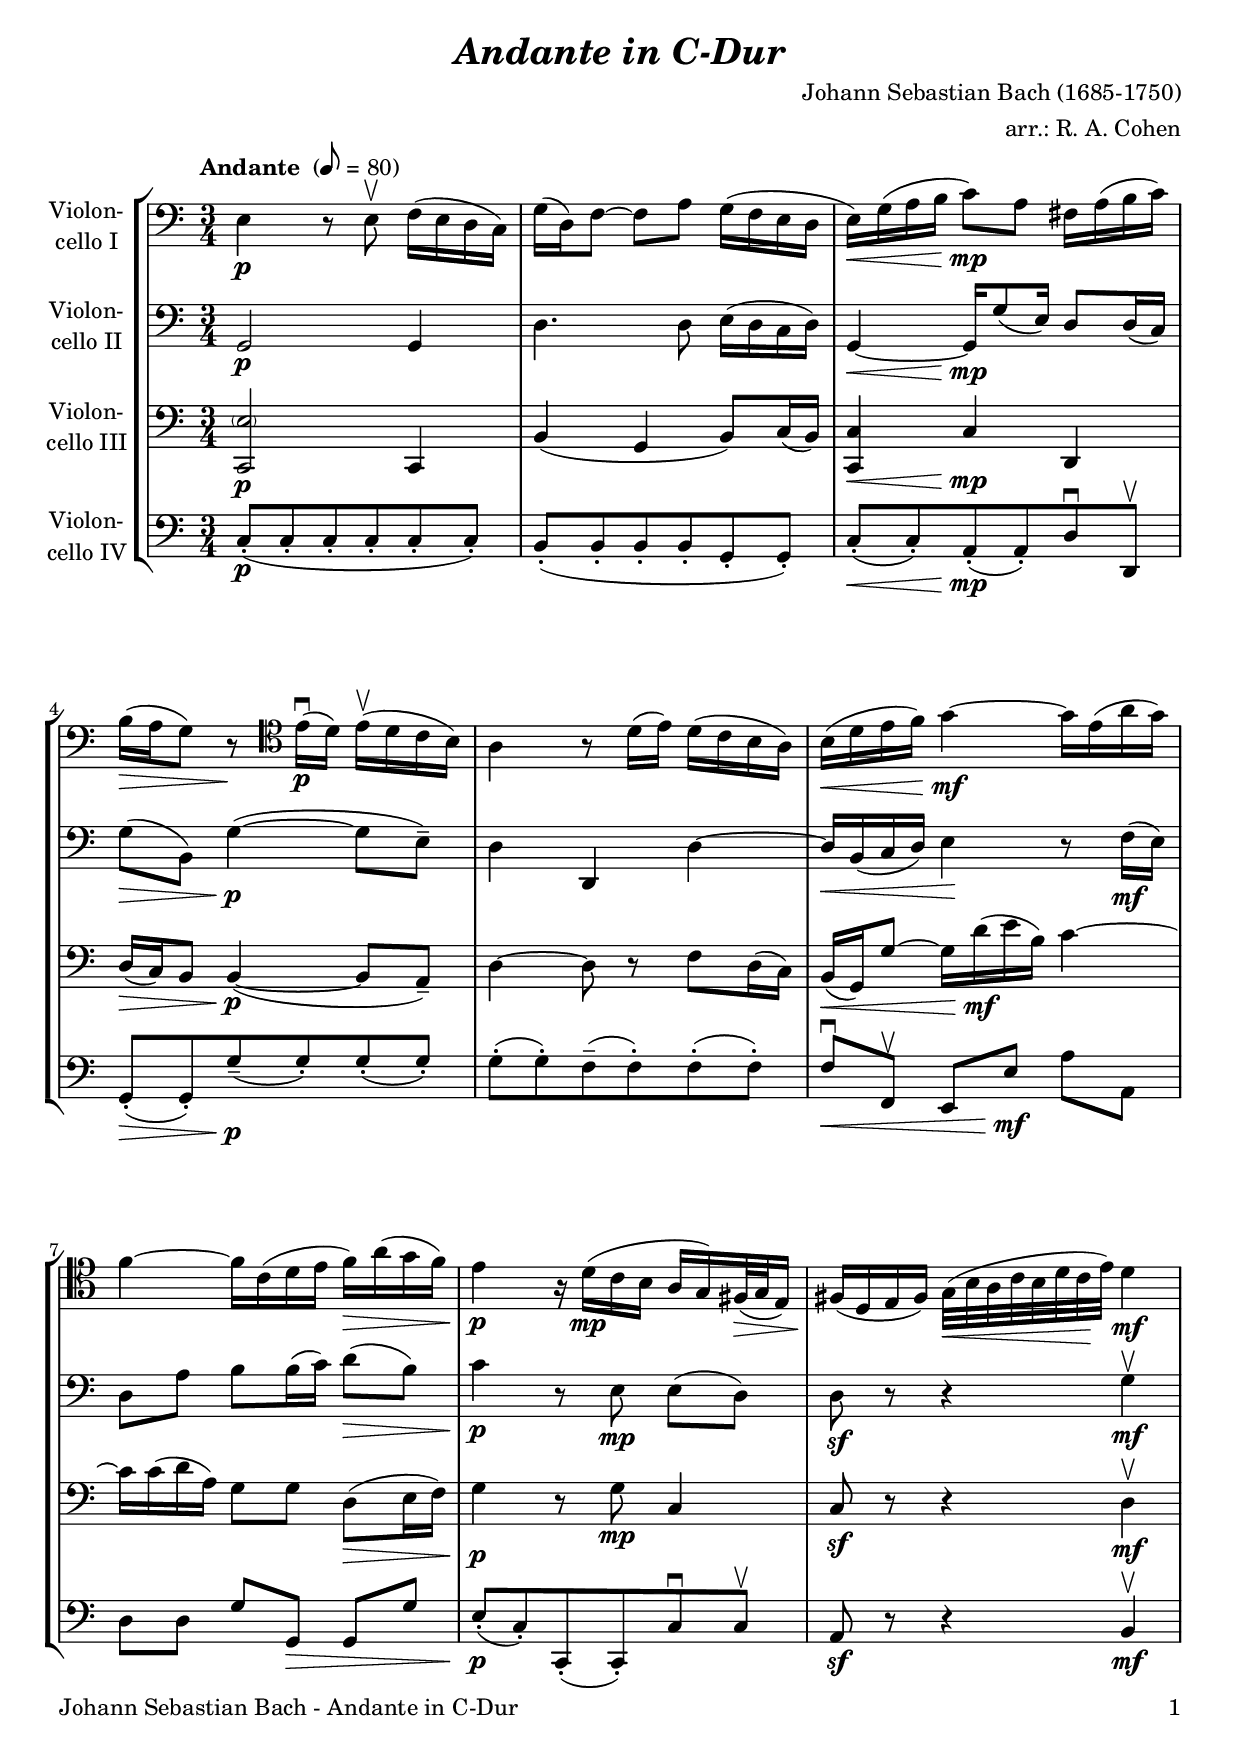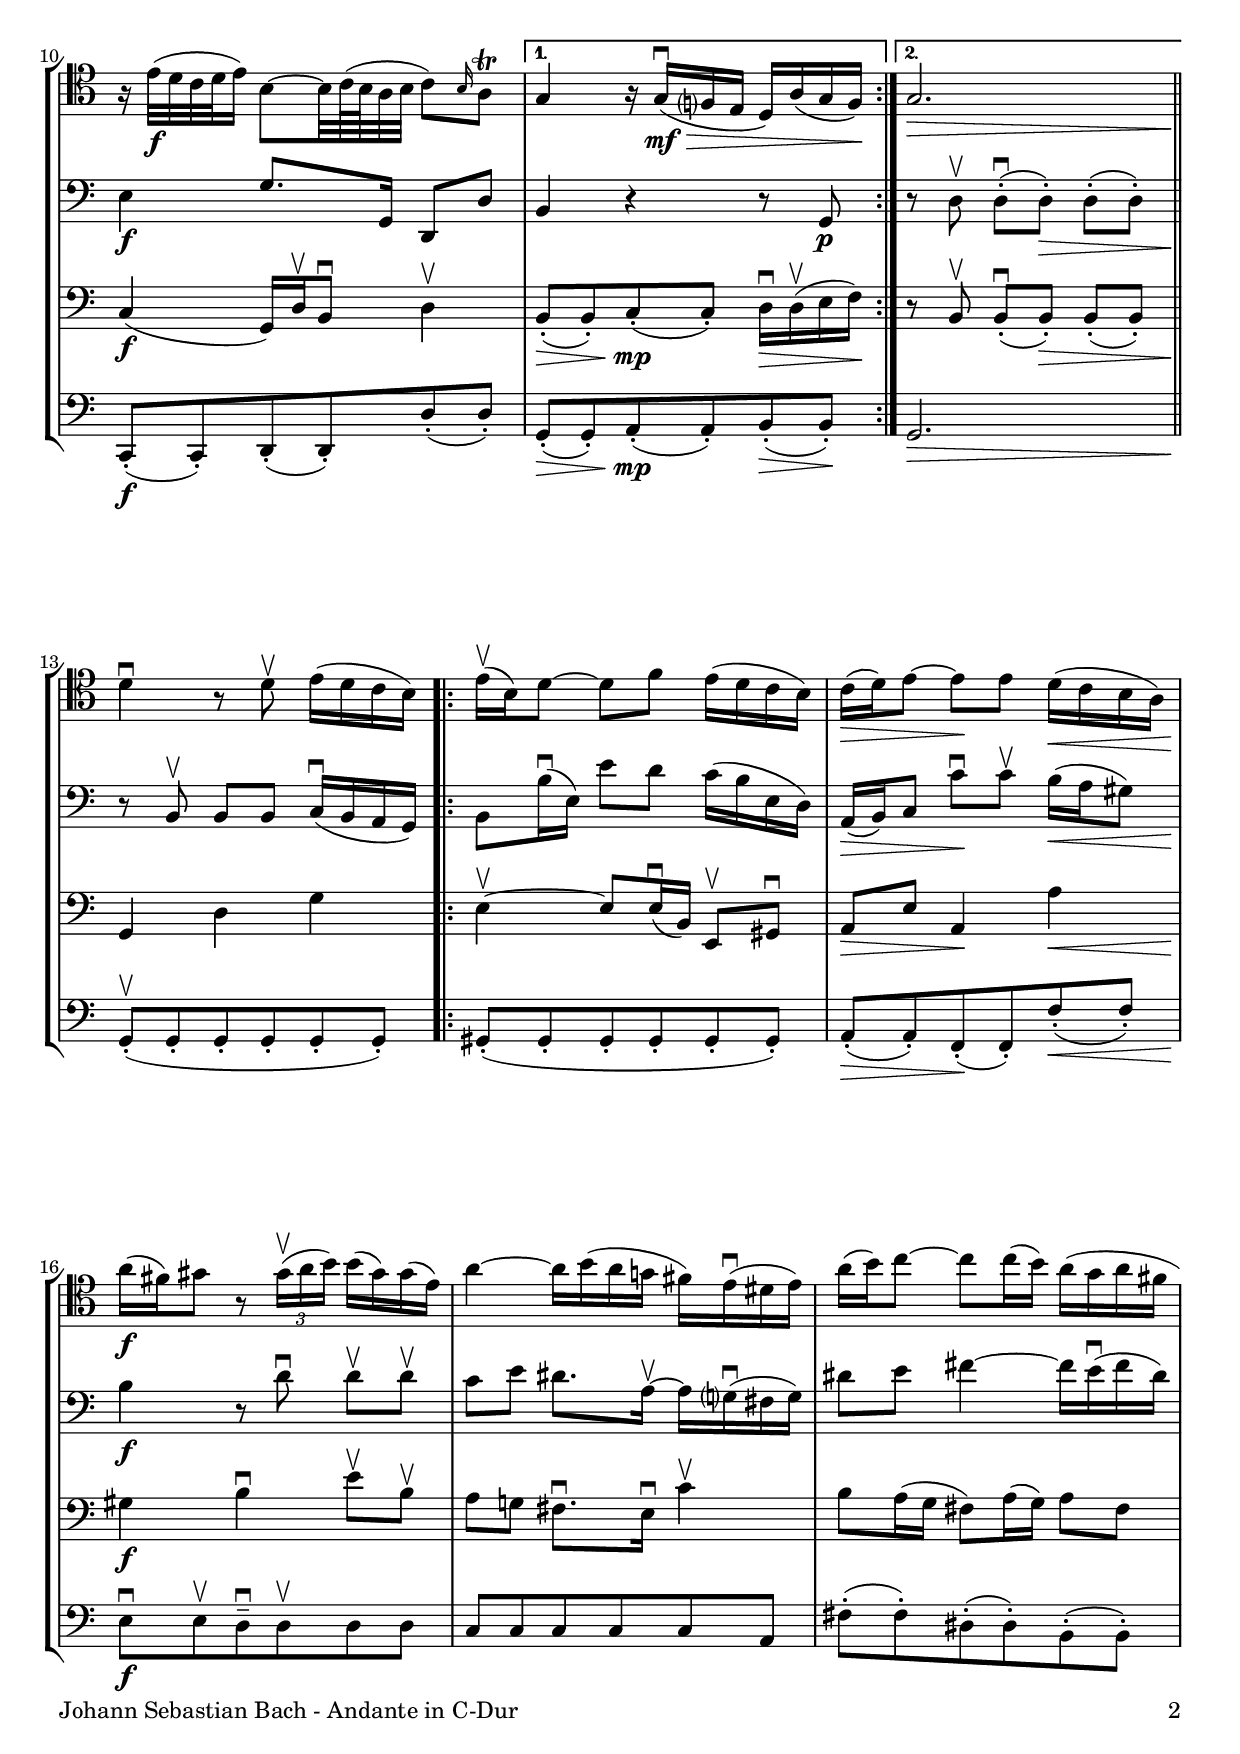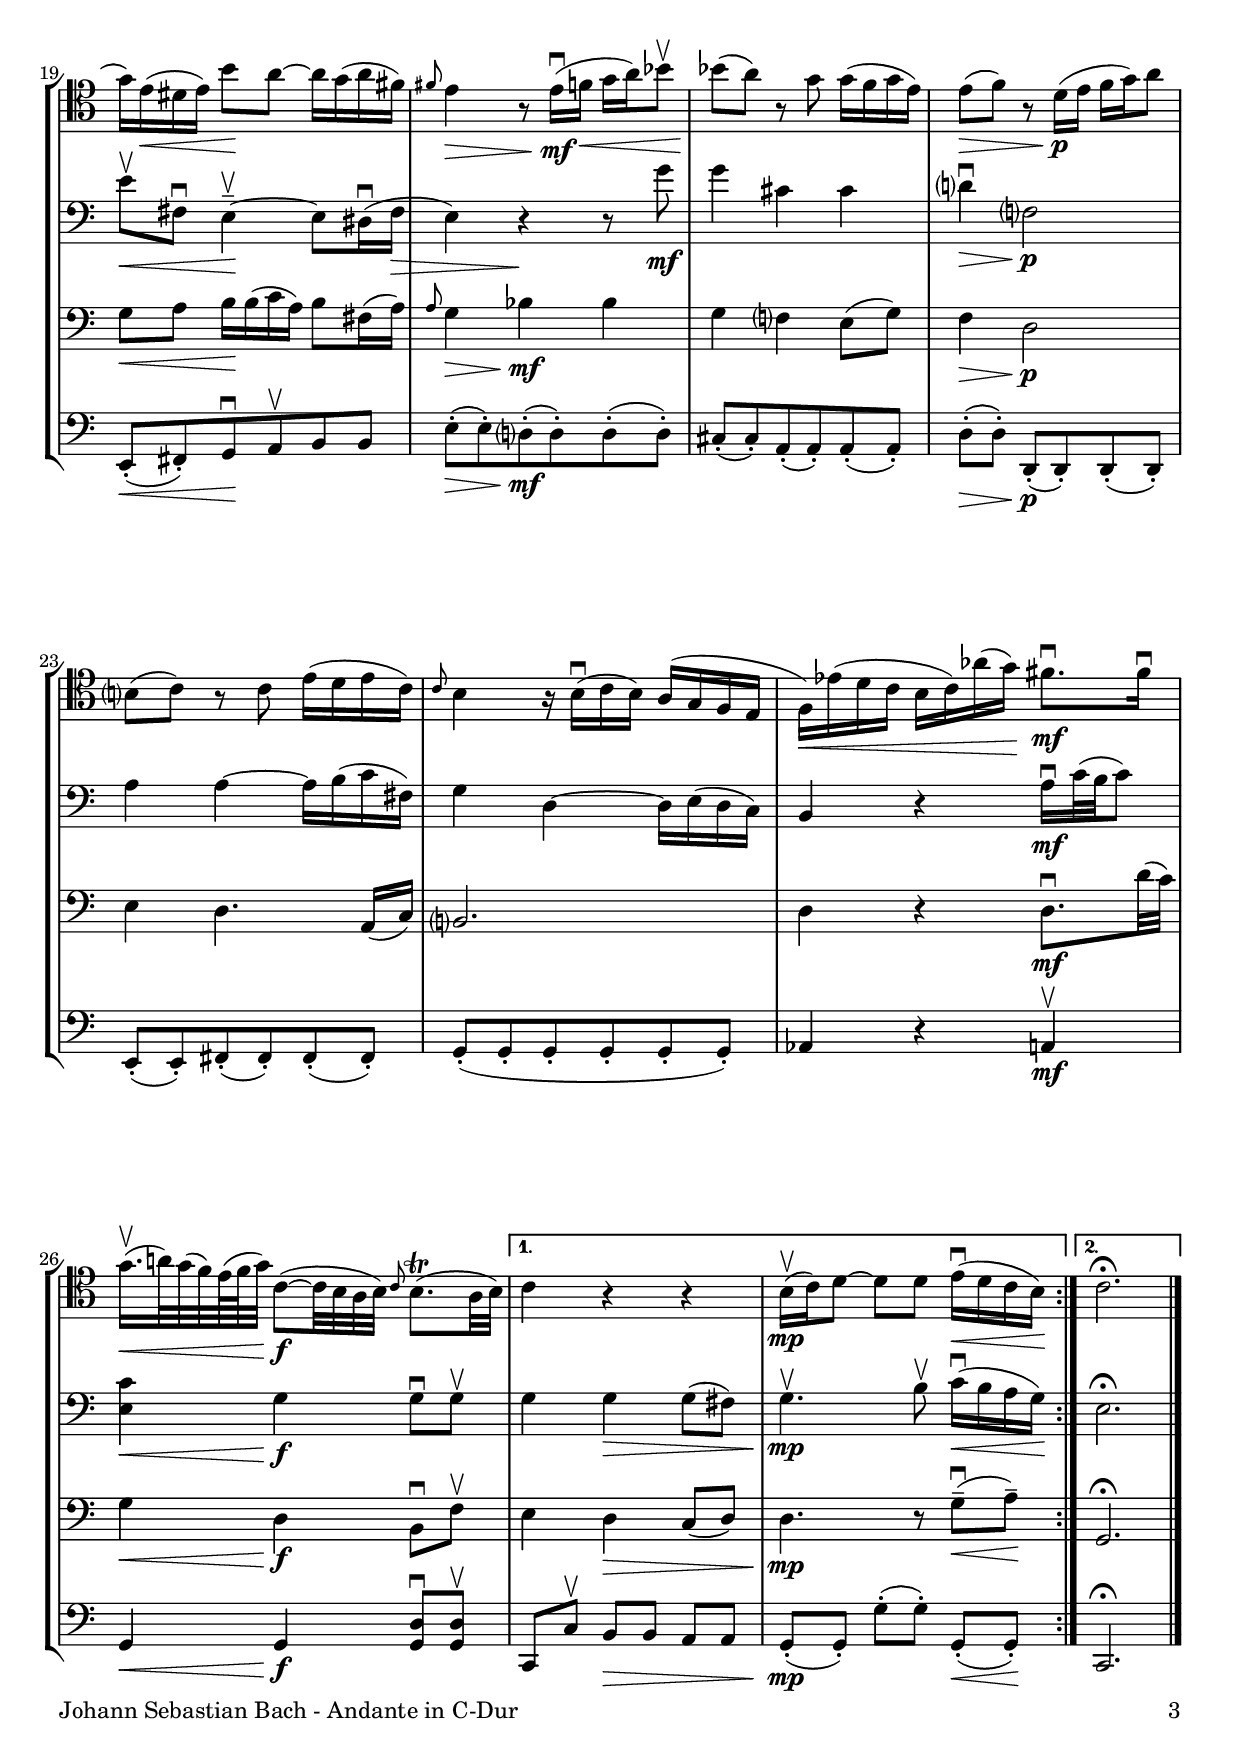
\version "2.18.2"
\include "deutsch.ly"
  
#(set-global-staff-size 20)

\header {
  title     = \markup \bold \italic "Andante in C-Dur"
  composer  = "Johann Sebastian Bach (1685-1750)"
  arranger  = "arr.: R. A. Cohen"
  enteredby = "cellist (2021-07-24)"
%  piece     = ""
}

voiceconsts = {
  \key c \major
  \time 3/4
  \clef "bass"
  \numericTimeSignature
  \compressEmptyMeasures
  % Set default beaming for all staves
  \set Timing.beamExceptions = #'()
  \set Timing.baseMoment     = #(ly:make-moment 1 4)
  \set Timing.beatStructure  = #'(1 1 1)
  \tempo "Andante " 8=80
}

micl = "clarinet"
mifl = "flute"
miob = "oboe"
mifh = "french horn"
misx = "tenor sax"
mist = "string ensemble 1"
miba = "cello"

va = \relative c {
  \voiceconsts

  \repeat volta 2 {
    e4\p r8 e\upbow f16( e d c)
    g'( d) f8~ f a g16( f e d
    e)\< g( a h c8)\!\mp a fis16 a( h c)
    h(\> a g8) r\! \clef "tenor" e'16(\downbow\p d) e(\upbow d c h)

    a4 r8 d16( e) d( c h a)
    h(\< d e f) g4~\!\mf g16 e( a g)
    f4~ f16 c( d e f)\> a( g f)
    e4\!\p r16 d(\mp c h a g) fis32(\> g e16)

    fis(\! d e fis) g32(\< h a c h d c\! e) d4\mf
    r16 e32(\f d c d e16) h8~ h32 c64( h a32 h c8)[ \grace h16 a8]\trill
  }
  \alternative {
    { g4 r16 g(\downbow\mf\> f? e d) a'( g f)\! }
    { g2.\> }
  } \bar "||"
  d'4\!\downbow r8 d\upbow e16( d c h)

  \repeat volta 2 {
    e(\upbow h) d8~ d f e16( d c h)
    c(\> d) e8~ e\! e d16(\< c h a)
    a'(\!\f fis) gis8 r \tuplet 3/2 8 { gis16(\upbow a h) } h( gis) gis( e)
    a4~ a16 h( a g! fis) e(\downbow dis e)

    a( h) c8~ c c16( h) a( g a fis
    g) e(\< dis e) h'8\! a~ a16 g( a fis)
    \grace fis8 e4\> r8 e16(\!\downbow\mf f\< g a) b8\upbow
    b(\! a) r g g16( f g e)

    e8(\> f) r d16(\!\p e f g) a8
    h,?( c) r c e16( d e c)
    \grace c8 h4 r16 h(\downbow c h) a( g f e
    f)\< es'( d c h c) as'( g)\! fis8.\downbow\mf fis16\downbow

    g16.(\upbow\< a!32) g( f) e64( f g32) c,8(~\!\f c32 h a h) \grace c8 h8.(\trill a32 h)
  }
  \alternative {
    { c4 r r | h16(\upbow\mp c) d8~ d d e16(\downbow\< d c h)\! }
    { c2.\fermata }
  } \bar "|."
}

vb = \relative c {
  \voiceconsts

  \repeat volta 2 {
    g2\p g4
    d'4. d8 e16( d c d)
    g,4~\< g16\!\mp g'8( e16) d8 d16( c)
    g'8(\> h,) g'4(~\!\p g8 e)--
    d4 d, d'~

    d16\< h( c d) e4\! r8 f16(\mf e)
    d8 a' h h16( c) d8(\> h)
    c4\!\p r8 e,\mp e( d)
    d\sf r r4 g\upbow\mf

    e\f g8. g,16 d8 d'
  }
  \alternative {
    { h4 r r8 g\p }
    { r d'\upbow d(-.\downbow d)-.\> d(-. d)-. }
  } \bar "||"
  r\! h\upbow h h c16(\downbow h a g)

  \repeat volta 2 {
    h8 h'16(\downbow e,) e'8 d c16( h e, d)
    a(\> h) c8 c'\downbow\! c\upbow h16(\< a gis8)
    h4\!\f r8 d\downbow d\upbow d\upbow
    c e dis8. a16~\upbow a g?(\downbow fis g)

    dis'8 e fis4~ fis16 e(\downbow fis dis)
    e8\upbow\< fis,\downbow e4~--\upbow\! e8 dis16(\downbow fis\>
    e4) r\! r8 g'\mf
    g4 cis, cis
    d?\downbow\> f,?2\!\p
    a4 a~ a16 h( c fis,)

    g4 d~ d16 e( d c)
    h4 r a'16\downbow\mf c32( h c8)
    <e, c'>4\< g\!\f g8\downbow g\upbow
  }
  \alternative {
    { g4 g\> g8( fis) | g4.\!\upbow\mp h8\upbow c16(\downbow\< h a g)\! }
    { e2.\fermata }
  } \bar "|."
}

vc = \relative c, {
  \voiceconsts

  \repeat volta 2 {
    <c \parenthesize e'>2\p c4
    h'( g h8) c16( h)
    <c, c'>4\< c'\!\mp d,
    d'16(\> c) h8 h4(~\!\p h8 a)--
    d4~ d8 r f d16( c)

    h(\< g) g'8~ g16 d'(\!\mf e h) c4~
    c16 c( d a) g8 g d(\> e16 f)
    g4\!\p r8 g\mp c,4
    c8\sf r r4 d\upbow\mf

    c(\f g16) d'\upbow h8\downbow d4\upbow
  }
  \alternative {
    { h8[(-.\> h)-. c(-.\!\mp c)]-. d16\downbow\> d(\upbow e f)\! }
    { r8 h,\upbow h(-.\downbow h)-.\> h(-. h)-. }
  } \bar "||"
  g4\! d' g

  \repeat volta 2 {
    e~\upbow e8 e16(\downbow h) e,8\upbow gis\downbow
    a\> e' a,4\! a'\<
    gis\!\f h\downbow e8\upbow h\upbow
    a g! fis8.\downbow e16\downbow c'4\upbow
    h8 a16( g fis8) a16( g) a8 fis

    g\< a h16\! h( c a) h8 fis16( a)
    \grace a8 g4\> b\!\mf b
    g f? e8( g)
    f4\> d2\!\p
    e4 d4. a16( c)
    h?2.

    d4 r d8.\downbow\mf d'32( c)
    g4\< d\!\f h8\downbow f'\upbow
  }
  \alternative {
    { e4 d\> c8( d) | d4.\!\mp r8 g(--\downbow\< a)--\! }
    { g,2.\fermata }
  } \bar "|."
}

vd = \relative c {
  \voiceconsts

  \repeat volta 2 {
    c8[(-.\p c-. c-. c-. c-. c)]-.
    h[(-. h-. h-. h-. g-. g)]-.
    c[(-.\< c)-. a(-.\!\mp a)-. d\downbow d,]\upbow
    g[(-.\> g)-. g'(--\!\p g)-. g(-. g)]-.
    g[(-. g)-. f(-- f)-. f(-. f)]-.

    f\downbow\< f,\upbow e e'\!\mf a a,
    d d g g,\> g g'
    e[(-.\!\p c)-. c,(-. c)-. c'\downbow c]\upbow
    a\sf r r4 h\upbow\mf

    c,8[(-.\f c)-. d(-. d)-. d'(-. d)]-.
  }
  \alternative {
    { g,[(-.\> g)-. a(-.\!\mp a)-. h(-.\> h)]-.\! }
    { g2.\> }
  } \bar "||"
  g8[(-.\!\upbow g-. g-. g-. g-. g)]-.

  \repeat volta 2 {
    gis[(-.\! gis-. gis-. gis-. gis-. gis)]-.
    a[(-.\> a)-. f(-.\! f)-. f'(-.\< f)]-.
    e[\!\downbow\f e\upbow d--\downbow d\upbow d d]
    c[ c c c c a]
    fis'[(-. fis)-. dis(-. dis)-. h(-. h)]-.

    e,[(-.\< fis)-. g\!\downbow a\upbow h h]
    e[(-.\> e)-. d?(-.\!\mf d)-. d(-. d)]-.
    cis[(-. cis)-. a(-. a)-. a(-. a)]-.
    d(-.\> d)-. d,[(-.\!\p d)-. d(-. d)]-.
    e[(-. e)-. fis(-. fis)-. fis(-. fis)]-.

    g[(-. g-. g-. g-. g-. g)]-.
    as4 r a\upbow\mf
    g\< g\!\f <g d'>8\downbow <g d'>\upbow
  }
  \alternative {
    { c, c'\upbow h\> h a a | g(-.\!\mp g)-. g'(-. g)-. g,(-.\< g)-.\! }
    { c,2.\fermata }
  } \bar "|."
}


music = \new StaffGroup <<
      \new Staff {
	\set Staff.midiInstrument = \miba
	\set Staff.instrumentName = \markup \center-column { "Violon-" "cello I" }
	\transpose c c { \va }
      }

      \new Staff {
	\set Staff.midiInstrument = \miba
	\set Staff.instrumentName = \markup \center-column { "Violon-" "cello II" }
	\transpose c c { \vb }
      }

      \new Staff {
	\set Staff.midiInstrument = \miba
	\set Staff.instrumentName = \markup \center-column { "Violon-" "cello III" }
	\transpose c c { \vc }
      }

      \new Staff {
	\set Staff.midiInstrument = \miba
	\set Staff.instrumentName = \markup \center-column { "Violon-" "cello IV" }
	\transpose c c { \vd }
      }
>>

\book {
   \paper {
    print-page-number = ##t
    print-first-page-number = ##t
    ragged-last-bottom = ##f
    oddHeaderMarkup = \markup \null
    evenHeaderMarkup = \markup \null
    oddFooterMarkup = \markup {
      \fill-line {
        \on-the-fly #print-page-number-check-first
        "Johann Sebastian Bach - Andante in C-Dur" \fromproperty #'page:page-number-string
      }
    }
    evenFooterMarkup = \oddFooterMarkup
  } \score {
    \music
    \layout {}
  }

  \score {
    \unfoldRepeats \music

    \midi {
      \context {
        \Score
      }
    }
  }
}